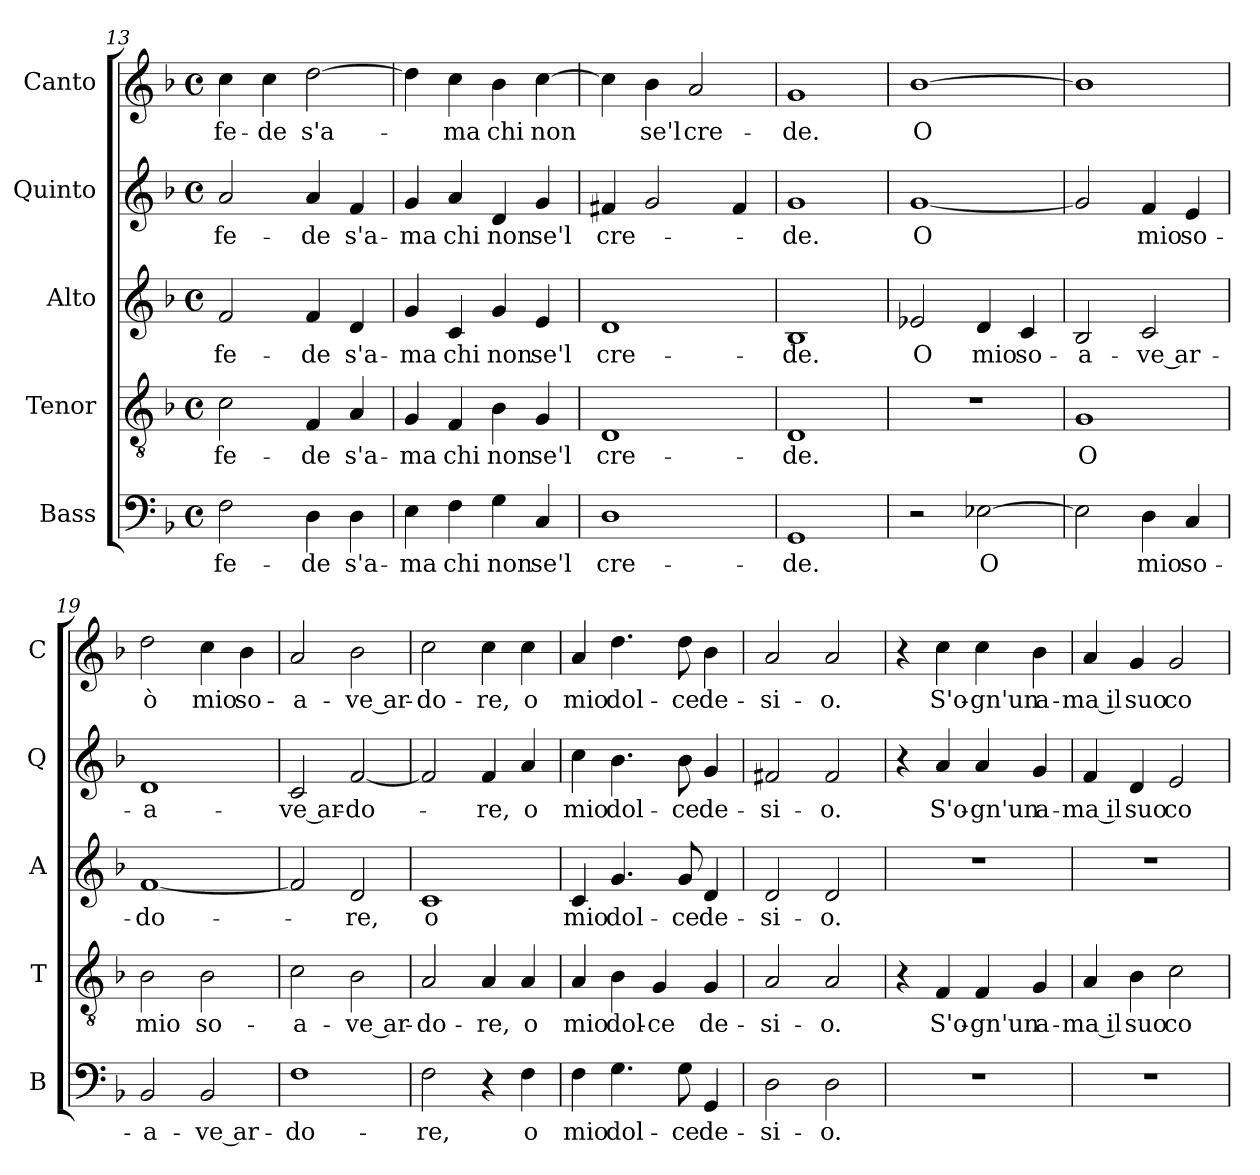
**kern	**text	**kern	**text	**kern	**text	**kern	**text	**kern	**text
*part5	*part5	*part4	*part4	*part3	*part3	*part2	*part2	*part1	*part1
*staff5	*staff5	*staff4	*staff4	*staff3	*staff3	*staff2	*staff2	*staff1	*staff1
*I"Bass	*	*I"Tenor	*	*I"Alto	*	*I"Quinto	*	*I"Canto	*
*I'B	*	*I'T	*	*I'A	*	*I'Q	*	*I'C	*
!!LO:PB:g=z
*clefF4	*	*clefGv2	*	*clefG2	*	*clefG2	*	*clefG2	*
*k[b-]	*	*k[b-]	*	*k[b-]	*	*k[b-]	*	*k[b-]	*
*F:	*	*F:	*	*F:	*	*F:	*	*F:	*
*M4/4	*	*M4/4	*	*M4/4	*	*M4/4	*	*M4/4	*
*met(c)	*	*met(c)	*	*met(c)	*	*met(c)	*	*met(c)	*
=13	=13	=13	=13	=13	=13	=13	=13	=13	=13
!	!LO:LY:b	!	!LO:LY:b	!	!LO:LY:b	!	!LO:LY:b	!	!LO:LY:b
2F\	fe-	2c\	fe-	2f/	fe-	2a/	fe-	4cc\	fe-
!	!	!	!	!	!	!	!	!	!LO:LY:b
.	.	.	.	.	.	.	.	4cc\	-de
!	!LO:LY:b	!	!LO:LY:b	!	!LO:LY:b	!	!LO:LY:b	!	!LO:LY:b
4D\	-de	4F/	-de	4f/	-de	4a/	-de	[2dd\	s'a-
!	!LO:LY:b	!	!LO:LY:b	!	!LO:LY:b	!	!LO:LY:b	!	!
4D\	s'a-	4A/	s'a-	4d/	s'a-	4f/	s'a-	.	.
=14	=14	=14	=14	=14	=14	=14	=14	=14	=14
!	!LO:LY:b	!	!LO:LY:b	!	!LO:LY:b	!	!LO:LY:b	!	!
4E\	-ma	4G/	-ma	4g/	-ma	4g/	-ma	4dd\]	.
!	!LO:LY:b	!	!LO:LY:b	!	!LO:LY:b	!	!LO:LY:b	!	!LO:LY:b
4F\	chi	4F/	chi	4c/	chi	4a/	chi	4cc\	-ma
!	!LO:LY:b	!	!LO:LY:b	!	!LO:LY:b	!	!LO:LY:b	!	!LO:LY:b
4G\	non	4B-\	non	4g/	non	4d/	non	4b-\	chi
!	!LO:LY:b	!	!LO:LY:b	!	!LO:LY:b	!	!LO:LY:b	!	!LO:LY:b
4C/	se'l	4G/	se'l	4e/	se'l	4g/	se'l	[4cc\	non
=15	=15	=15	=15	=15	=15	=15	=15	=15	=15
!	!LO:LY:b	!	!LO:LY:b	!	!LO:LY:b	!	!LO:LY:b	!	!
1D	cre-	1D	cre-	1d	cre-	4f#X/	cre-	4cc\]	.
!	!	!	!	!	!	!	!	!	!LO:LY:b
.	.	.	.	.	.	2g/	.	4b-\	se'l
!	!	!	!	!	!	!	!	!	!LO:LY:b
.	.	.	.	.	.	.	.	2a/	cre-
.	.	.	.	.	.	4f#/	.	.	.
=16	=16	=16	=16	=16	=16	=16	=16	=16	=16
!	!LO:LY:b	!	!LO:LY:b	!	!LO:LY:b	!	!LO:LY:b	!	!LO:LY:b
1GG	-de.	1D	-de.	1B-	-de.	1g	-de.	1g	-de.
=17	=17	=17	=17	=17	=17	=17	=17	=17	=17
!	!	!	!	!	!LO:LY:b	!	!LO:LY:b	!	!LO:LY:b
2r	.	1r	.	2e-X/	O	[1g	O	[1b-	O
!	!LO:LY:b	!	!	!	!LO:LY:b	!	!	!	!
[2E-X\	O	.	.	4d/	mio	.	.	.	.
!	!	!	!	!	!LO:LY:b	!	!	!	!
.	.	.	.	4c/	so-	.	.	.	.
=18	=18	=18	=18	=18	=18	=18	=18	=18	=18
!	!	!	!LO:LY:b	!	!LO:LY:b	!	!	!	!
2E-\]	.	1G	O	2B-/	-a-	2g/]	.	1b-]	.
!	!LO:LY:b	!	!	!	!LO:LY:b	!	!LO:LY:b	!	!
4D\	mio	.	.	2c/	-ve ar-	4f/	mio	.	.
!	!LO:LY:b	!	!	!	!	!	!LO:LY:b	!	!
4C/	so-	.	.	.	.	4e/	so-	.	.
!!LO:LB:g=z
=19	=19	=19	=19	=19	=19	=19	=19	=19	=19
!	!LO:LY:b	!	!LO:LY:b	!	!LO:LY:b	!	!LO:LY:b	!	!LO:LY:b
2BB-/	-a-	2B-\	mio	[1f	-do-	1d	-a-	2dd\	ò
!	!LO:LY:b	!	!LO:LY:b	!	!	!	!	!	!LO:LY:b
2BB-/	-ve ar-	2B-\	so-	.	.	.	.	4cc\	mio
!	!	!	!	!	!	!	!	!	!LO:LY:b
.	.	.	.	.	.	.	.	4b-\	so-
=20	=20	=20	=20	=20	=20	=20	=20	=20	=20
!	!LO:LY:b	!	!LO:LY:b	!	!	!	!LO:LY:b	!	!LO:LY:b
1F	-do-	2c\	-a-	2f/]	.	2c/	-ve ar-	2a/	-a-
!	!	!	!LO:LY:b	!	!LO:LY:b	!	!LO:LY:b	!	!LO:LY:b
.	.	2B-\	-ve ar-	2d/	-re,	[2f/	-do-	2b-\	-ve ar-
=21	=21	=21	=21	=21	=21	=21	=21	=21	=21
!	!LO:LY:b	!	!LO:LY:b	!	!LO:LY:b	!	!	!	!LO:LY:b
2F\	-re,	2A/	-do-	1c	o	2f/]	.	2cc\	-do-
!	!	!	!LO:LY:b	!	!	!	!LO:LY:b	!	!LO:LY:b
4r	.	4A/	-re,	.	.	4f/	-re,	4cc\	-re,
!	!LO:LY:b	!	!LO:LY:b	!	!	!	!LO:LY:b	!	!LO:LY:b
4F\	o	4A/	o	.	.	4a/	o	4cc\	o
=22	=22	=22	=22	=22	=22	=22	=22	=22	=22
!	!LO:LY:b	!	!LO:LY:b	!	!LO:LY:b	!	!LO:LY:b	!	!LO:LY:b
4F\	mio	4A/	mio	4c/	mio	4cc\	mio	4a/	mio
!	!LO:LY:b	!	!LO:LY:b	!	!LO:LY:b	!	!LO:LY:b	!	!LO:LY:b
4.G\	dol-	4B-\	dol-	4.g/	dol-	4.b-\	dol-	4.dd\	dol-
!	!	!	!LO:LY:b	!	!	!	!	!	!
.	.	4G/	-ce	.	.	.	.	.	.
!	!LO:LY:b	!	!	!	!LO:LY:b	!	!LO:LY:b	!	!LO:LY:b
8G\	-ce	.	.	8g/	-ce	8b-\	-ce	8dd\	-ce
!	!LO:LY:b	!	!LO:LY:b	!	!LO:LY:b	!	!LO:LY:b	!	!LO:LY:b
4GG/	de-	4G/	de-	4d/	de-	4g/	de-	4b-\	de-
=23	=23	=23	=23	=23	=23	=23	=23	=23	=23
!	!LO:LY:b	!	!LO:LY:b	!	!LO:LY:b	!	!LO:LY:b	!	!LO:LY:b
2D\	-si-	2A/	-si-	2d/	-si-	2f#X/	-si-	2a/	-si-
!	!LO:LY:b	!	!LO:LY:b	!	!LO:LY:b	!	!LO:LY:b	!	!LO:LY:b
2D\	-o.	2A/	-o.	2d/	-o.	2f#/	-o.	2a/	-o.
=24	=24	=24	=24	=24	=24	=24	=24	=24	=24
1r	.	4r	.	1r	.	4r	.	4r	.
!	!	!	!LO:LY:b	!	!	!	!LO:LY:b	!	!LO:LY:b
.	.	4F/	S'o-	.	.	4a/	S'o-	4cc\	S'o-
!	!	!	!LO:LY:b	!	!	!	!LO:LY:b	!	!LO:LY:b
.	.	4F/	-gn'un	.	.	4a/	-gn'un	4cc\	-gn'un
!	!	!	!LO:LY:b	!	!	!	!LO:LY:b	!	!LO:LY:b
.	.	4G/	a-	.	.	4g/	a-	4b-\	a-
!!LO:LB:g=z
=25	=25	=25	=25	=25	=25	=25	=25	=25	=25
!	!	!	!LO:LY:b	!	!	!	!LO:LY:b	!	!LO:LY:b
1r	.	4A/	-ma il	1r	.	4f/	-ma il	4a/	-ma il
!	!	!	!LO:LY:b	!	!	!	!LO:LY:b	!	!LO:LY:b
.	.	4B-\	suo	.	.	4d/	suo	4g/	suo
!	!	!	!LO:LY:b	!	!	!	!LO:LY:b	!	!LO:LY:b
.	.	2c\	co-	.	.	2e/	co-	2g/	co-
=	=	=	=	=	=	=	=	=	=
*-	*-	*-	*-	*-	*-	*-	*-	*-	*-
